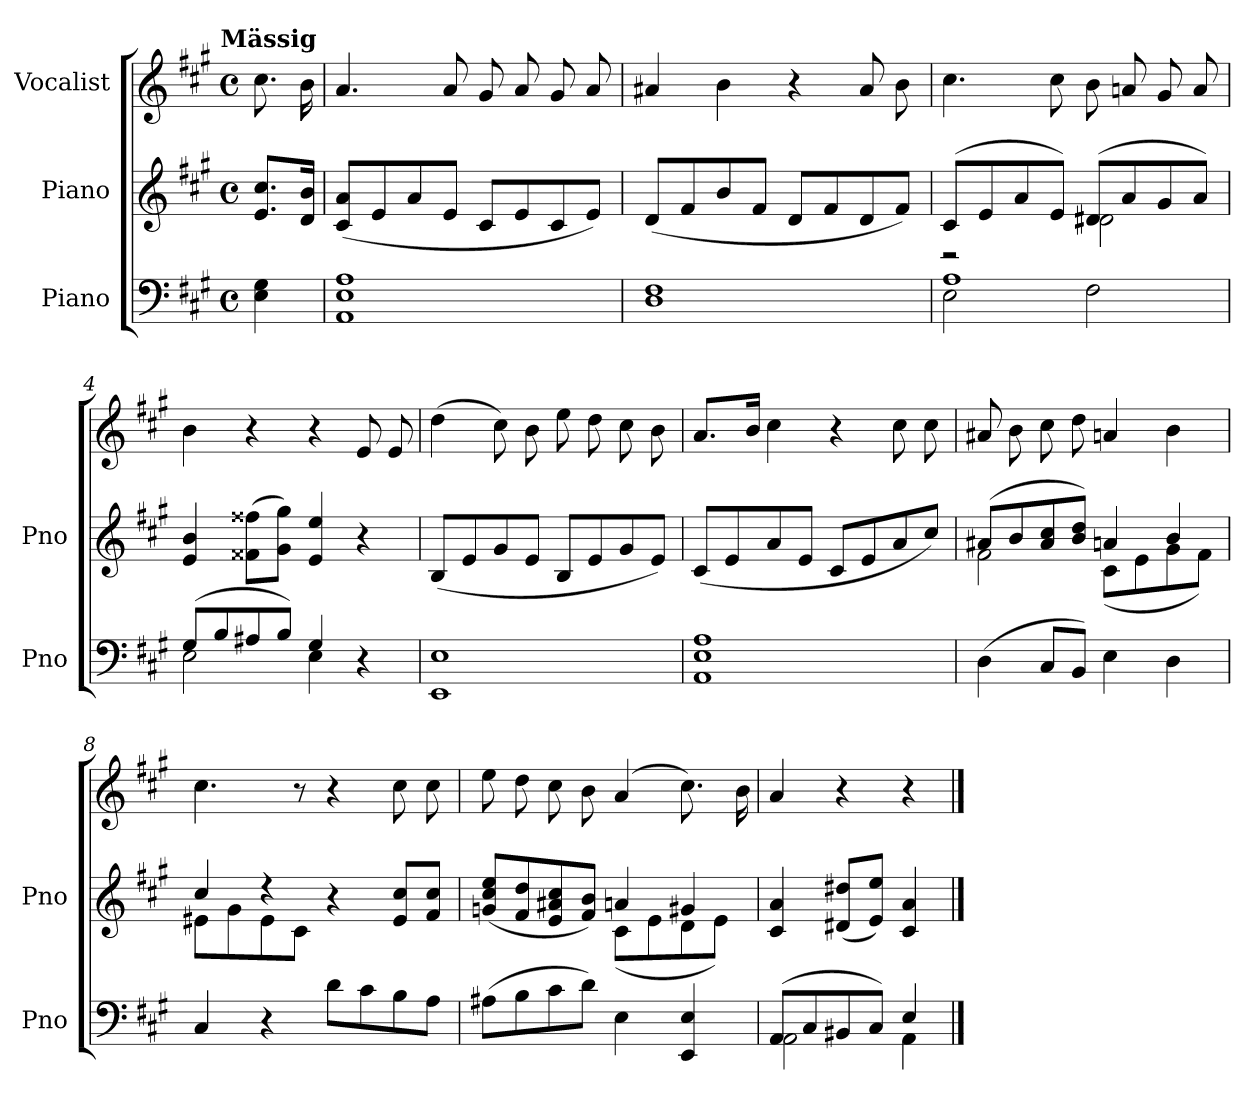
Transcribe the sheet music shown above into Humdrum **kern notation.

**kern	**kern	**kern
*part3	*part2	*part1
*staff3	*staff2	*staff1
*I"Piano	*I"Piano	*I"Vocalist
*I'Pno	*I'Pno	*
*clefF4	*clefG2	*clefG2
*k[f#c#g#]	*k[f#c#g#]	*k[f#c#g#]
!!LO:TX:omd:t=Mässig
*M4/4	*M4/4	*M4/4
*met(c)	*met(c)	*met(c)
*MM118	*MM118	*MM118
=	=	=
4E 4G#	8.e 8.cc#L	8.cc#
.	16d 16bJk	16b
=1	=1	=1
1AA 1E 1A	(8c# 8aL	4.a
.	8e	.
.	8a	.
.	8eJ	8a
.	8c#L	8g#
.	8e	8a
.	8c#	8g#
.	8eJ)	8a
=2	=2	=2
1D 1F#	(8dL	4a#X
.	8f#	.
.	8b	4b
.	8f#J	.
.	8dL	4r
.	8f#	.
.	8d	8a#
.	8f#J)	8b
=3	=3	=3
*^	*^	*
1A	2E	(8c#L	2r	4.cc#
.	.	8e	.	.
.	.	8a	.	.
.	.	8eJ)	.	8cc#
.	2F#	(8d#XL	2d#X	8b
.	.	8a	.	8an
.	.	8g#	.	8g#
.	.	8aJ)	.	8a
*	*	*v	*v	*
=4	=4	=4	=4
(8G#L	2E	4e 4b	4b
8B	.	.	.
8A#X	.	(8f##X 8ff##XL	4r
8BJ)	.	8g# 8gg#J)	.
4G#	4E	4e 4ee	4r
4ryy	4r	4r	8e
.	.	.	8e
*v	*v	*	*
=5	=5	=5
1EE 1E	(8BL	(4dd
.	8e	.
.	8g#	8cc#)
.	8eJ	8b
.	8BL	8ee
.	8e	8dd
.	8g#	8cc#
.	8eJ)	8b
=6	=6	=6
*^	*	*
1E 1A	1AA	(8c#L	8.aL
.	.	8e	.
.	.	.	16bJk
.	.	8a	4cc#
.	.	8eJ	.
.	.	8c#L	4r
.	.	8e	.
.	.	8a	8cc#
.	.	8cc#J)	8cc#
*v	*v	*	*
=7	=7	=7
*	*^	*
(4D	(8a#XL	2f#	8a#X
.	8b	.	8b
8C#L	8a# 8cc#	.	8cc#
8BBJ)	8b 8ddJ)	.	8dd
4E	4an	(8c#L	4an
.	.	8e	.
4D	4b	8g#	4b
.	.	8f#J)	.
=8	=8	=8	=8
4C#	4cc#	8e#XL	4.cc#
.	.	8g#	.
4r	4r	8e#	.
.	.	8c#J	8r
8dL	4r	2ryy	4r
8c#	.	.	.
8B	8e# 8cc#L	.	8cc#
8AJ	8f# 8cc#J	.	8cc#
=9	=9	=9	=9
(8A#XL	(8gn 8cc# 8eeL	2ryy	8ee
8B	8f# 8dd	.	8dd
8c#	8e 8a#X 8cc#	.	8cc#
8dJ)	8f# 8bJ)	.	8b
4E	4an	(8c#L	(4a
.	.	8e	.
4EE 4E	4g#X	8d	8.cc#)
.	.	8eJ)	.
.	.	.	16b
*	*v	*v	*
=10	=10	=10
*^	*	*
(8AAL	2AA	4c# 4a	4a
8C#	.	.	.
8BB#X	.	(8d#X 8dd#XL	4r
8C#J)	.	8e 8eeJ)	.
4E	4AA	4c# 4a	4r
*v	*v	*	*
==	==	==
*-	*-	*-
